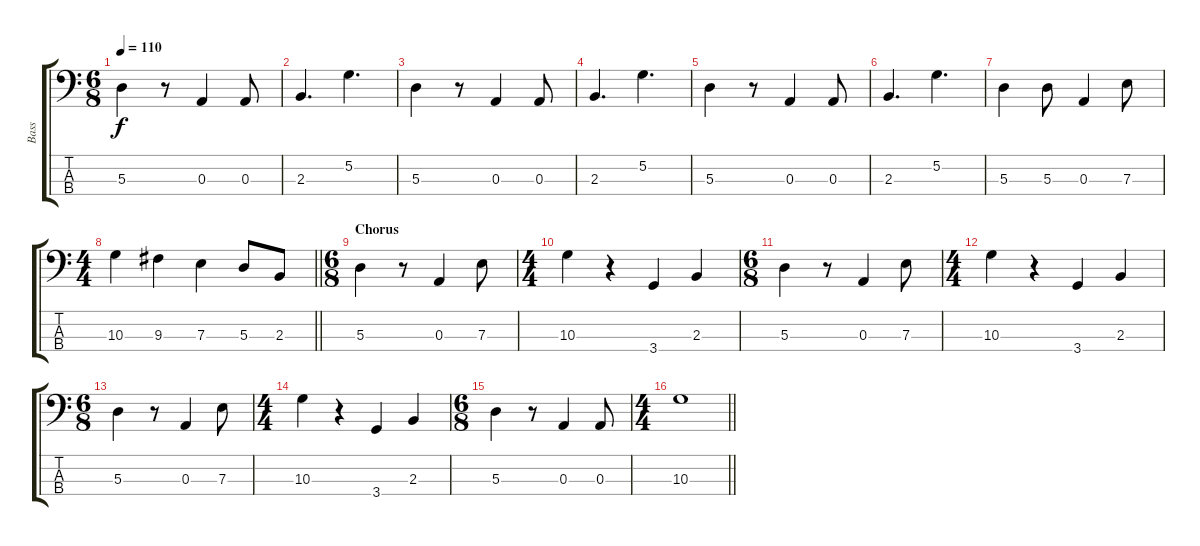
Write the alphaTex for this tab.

\track ("Bass" "Bass") {instrument electricbassfinger}
\staff {score tabs}
\tuning (G2 D2 A1 E1) {hide}
\ts (6 8)
\tempo 110
\clef f4
\ks c
5.3.4{dy f} r.8 0.3.4 0.3.8 |
2.3.4{d} 5.2.4{d} |
5.3.4 r.8 0.3.4 0.3.8 |
2.3.4{d} 5.2.4{d} |
5.3.4 r.8 0.3.4 0.3.8 |
2.3.4{d} 5.2.4{d} |
5.3.4 5.3.8 0.3.4 7.3.8 |
\ts (4 4)
\barLineRight lightlight
10.3.4 9.3.4 7.3.4 5.3.8 2.3.8 |
\ts (6 8)
\section ("" "Chorus")
5.3.4 r.8 0.3.4 7.3.8 |
\ts (4 4)
10.3.4 r.4 3.4.4 2.3.4 |
\ts (6 8)
5.3.4 r.8 0.3.4 7.3.8 |
\ts (4 4)
10.3.4 r.4 3.4.4 2.3.4 |
\ts (6 8)
5.3.4 r.8 0.3.4 7.3.8 |
\ts (4 4)
10.3.4 r.4 3.4.4 2.3.4 |
\ts (6 8)
5.3.4 r.8 0.3.4 0.3.8 |
\ts (4 4)
\barLineRight lightlight
10.3.1
